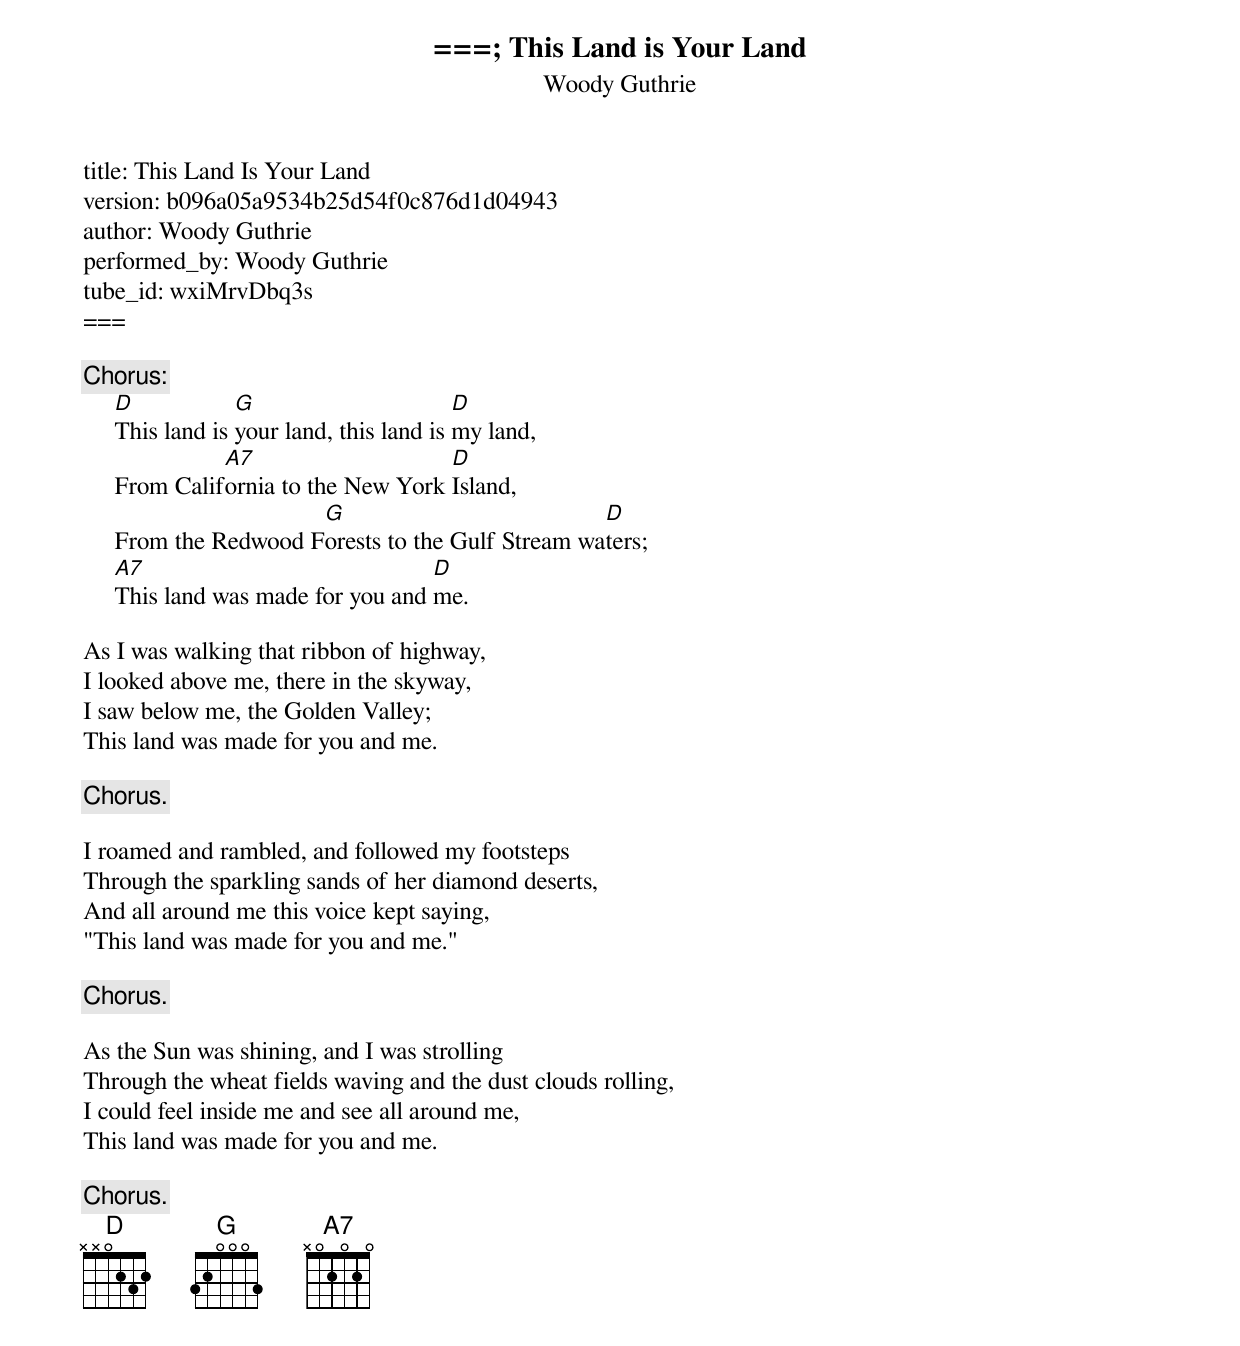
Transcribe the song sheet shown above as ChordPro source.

===
title: This Land Is Your Land
version: b096a05a9534b25d54f0c876d1d04943
author: Woody Guthrie
performed_by: Woody Guthrie
tube_id: wxiMrvDbq3s
===

{title:This Land is Your Land}
{st:Woody Guthrie}
{C:Chorus:}
     [D]This land is [G]your land, this land is [D]my land,
     From Calif[A7]ornia to the New York [D]Island,
     From the Redwood F[G]orests to the Gulf Stream wa[D]ters;
     [A7]This land was made for you and [D]me.

As I was walking that ribbon of highway,
I looked above me, there in the skyway,
I saw below me, the Golden Valley;
This land was made for you and me.

     {C:Chorus.}

I roamed and rambled, and followed my footsteps
Through the sparkling sands of her diamond deserts,
And all around me this voice kept saying,
"This land was made for you and me."

     {C:Chorus.}

As the Sun was shining, and I was strolling
Through the wheat fields waving and the dust clouds rolling,
I could feel inside me and see all around me,
This land was made for you and me.

     {C:Chorus.}
